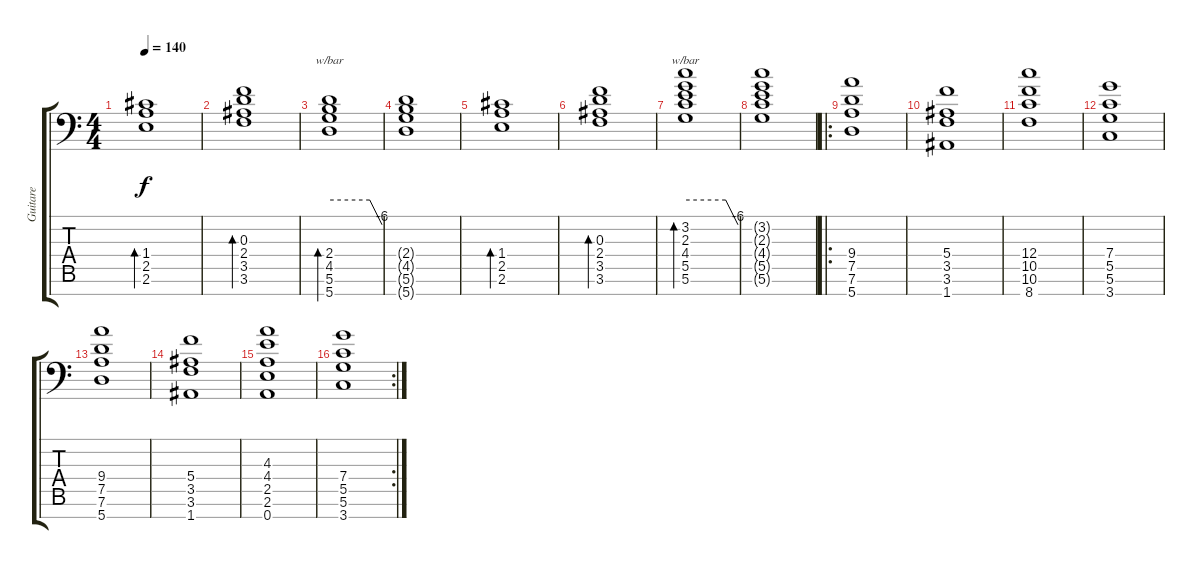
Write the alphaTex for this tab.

\track ("Guitare" "Guitare") {instrument distortionguitar}
\staff {score tabs}
\tuning (D4 A3 F3 C3 G2 D2 A1) {hide}
\ts (4 4)
\tempo 140
\clef f4
\ks c
(1.4 2.5 2.6).1{bd 480 dy f} |
(0.3 2.4 3.5 3.6).1{bd 480} |
(2.4 4.5 5.6 5.7).1{tbe (custom default 0 0 46 0 60 -24) bd 480} |
(2.4{t} 4.5{t} 5.6{t} 5.7{t}).1 |
(1.4 2.5 2.6).1{bd 480} |
(0.3 2.4 3.5 3.6).1{bd 480} |
(3.2 2.3 4.4 5.5 5.6).1{tbe (custom default 0 0 46 0 60 -24) bd 480} |
(3.2{t} 2.3{t} 4.4{t} 5.5{t} 5.6{t}).1 |
\ro
(9.4 7.5 7.6 5.7).1 |
(5.4 3.5 3.6 1.7).1 |
(12.4 10.5 10.6 8.7).1 |
(7.4 5.5 5.6 3.7).1 |
(9.4 7.5 7.6 5.7).1 |
(5.4 3.5 3.6 1.7).1 |
(4.3 4.4 2.5 2.6 0.7).1 |
\rc 2
(7.4 5.5 5.6 3.7).1
